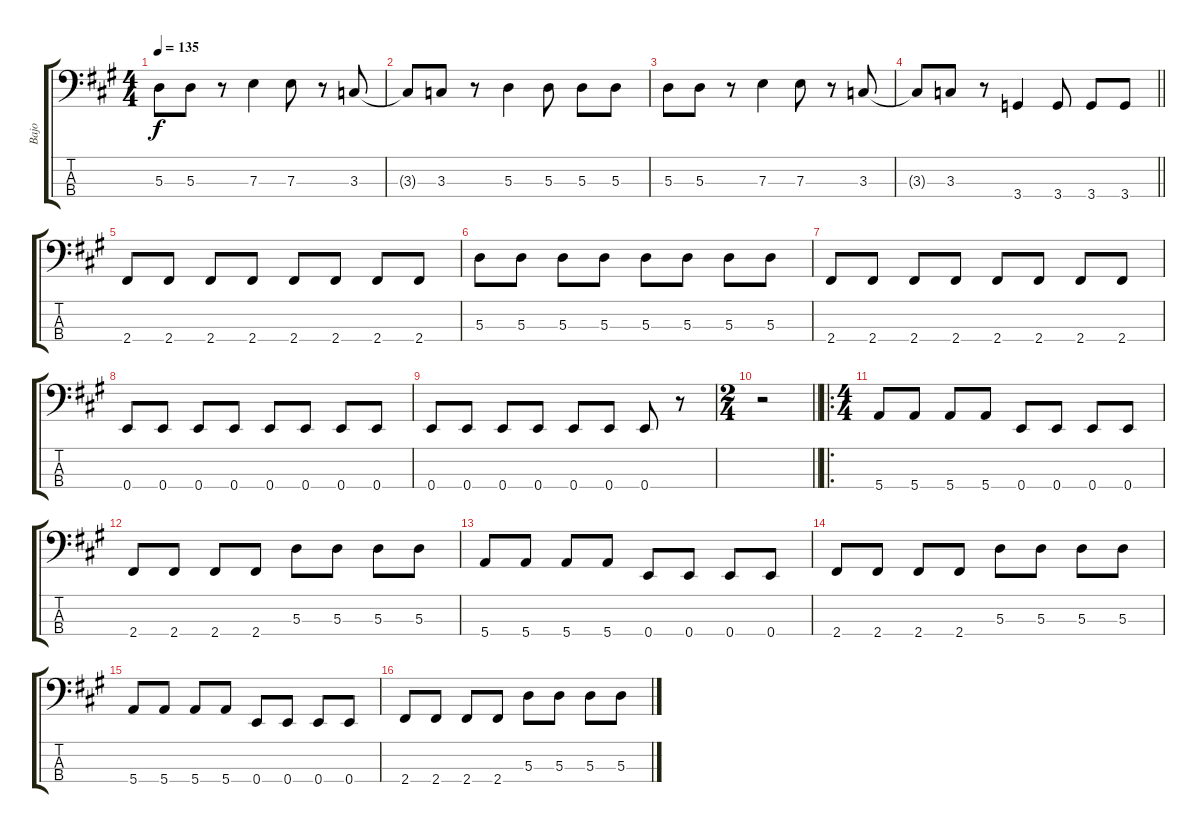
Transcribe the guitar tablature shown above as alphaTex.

\track ("Bajo" "Bajo") {instrument electricbassfinger}
\staff {score tabs}
\tuning (G2 D2 A1 E1) {hide}
\ts (4 4)
\tempo 135
\clef f4
\ks a
5.3.8{dy f} 5.3.8 r.8 7.3.4 7.3.8 r.8 3.3.8 |
3.3{t}.8 3.3.8 r.8 5.3.4 5.3.8 5.3.8 5.3.8 |
5.3.8 5.3.8 r.8 7.3.4 7.3.8 r.8 3.3.8 |
\barLineRight lightlight
3.3{t}.8 3.3.8 r.8 3.4.4 3.4.8 3.4.8 3.4.8 |
2.4.8 2.4.8 2.4.8 2.4.8 2.4.8 2.4.8 2.4.8 2.4.8 |
5.3.8 5.3.8 5.3.8 5.3.8 5.3.8 5.3.8 5.3.8 5.3.8 |
2.4.8 2.4.8 2.4.8 2.4.8 2.4.8 2.4.8 2.4.8 2.4.8 |
0.4.8 0.4.8 0.4.8 0.4.8 0.4.8 0.4.8 0.4.8 0.4.8 |
0.4.8 0.4.8 0.4.8 0.4.8 0.4.8 0.4.8 0.4.8 r.8 |
\ts (2 4)
\barLineRight lightlight
r.2 |
\ro
\ts (4 4)
5.4.8 5.4.8 5.4.8 5.4.8 0.4.8 0.4.8 0.4.8 0.4.8 |
2.4.8 2.4.8 2.4.8 2.4.8 5.3.8 5.3.8 5.3.8 5.3.8 |
5.4.8 5.4.8 5.4.8 5.4.8 0.4.8 0.4.8 0.4.8 0.4.8 |
2.4.8 2.4.8 2.4.8 2.4.8 5.3.8 5.3.8 5.3.8 5.3.8 |
5.4.8 5.4.8 5.4.8 5.4.8 0.4.8 0.4.8 0.4.8 0.4.8 |
2.4.8 2.4.8 2.4.8 2.4.8 5.3.8 5.3.8 5.3.8 5.3.8
